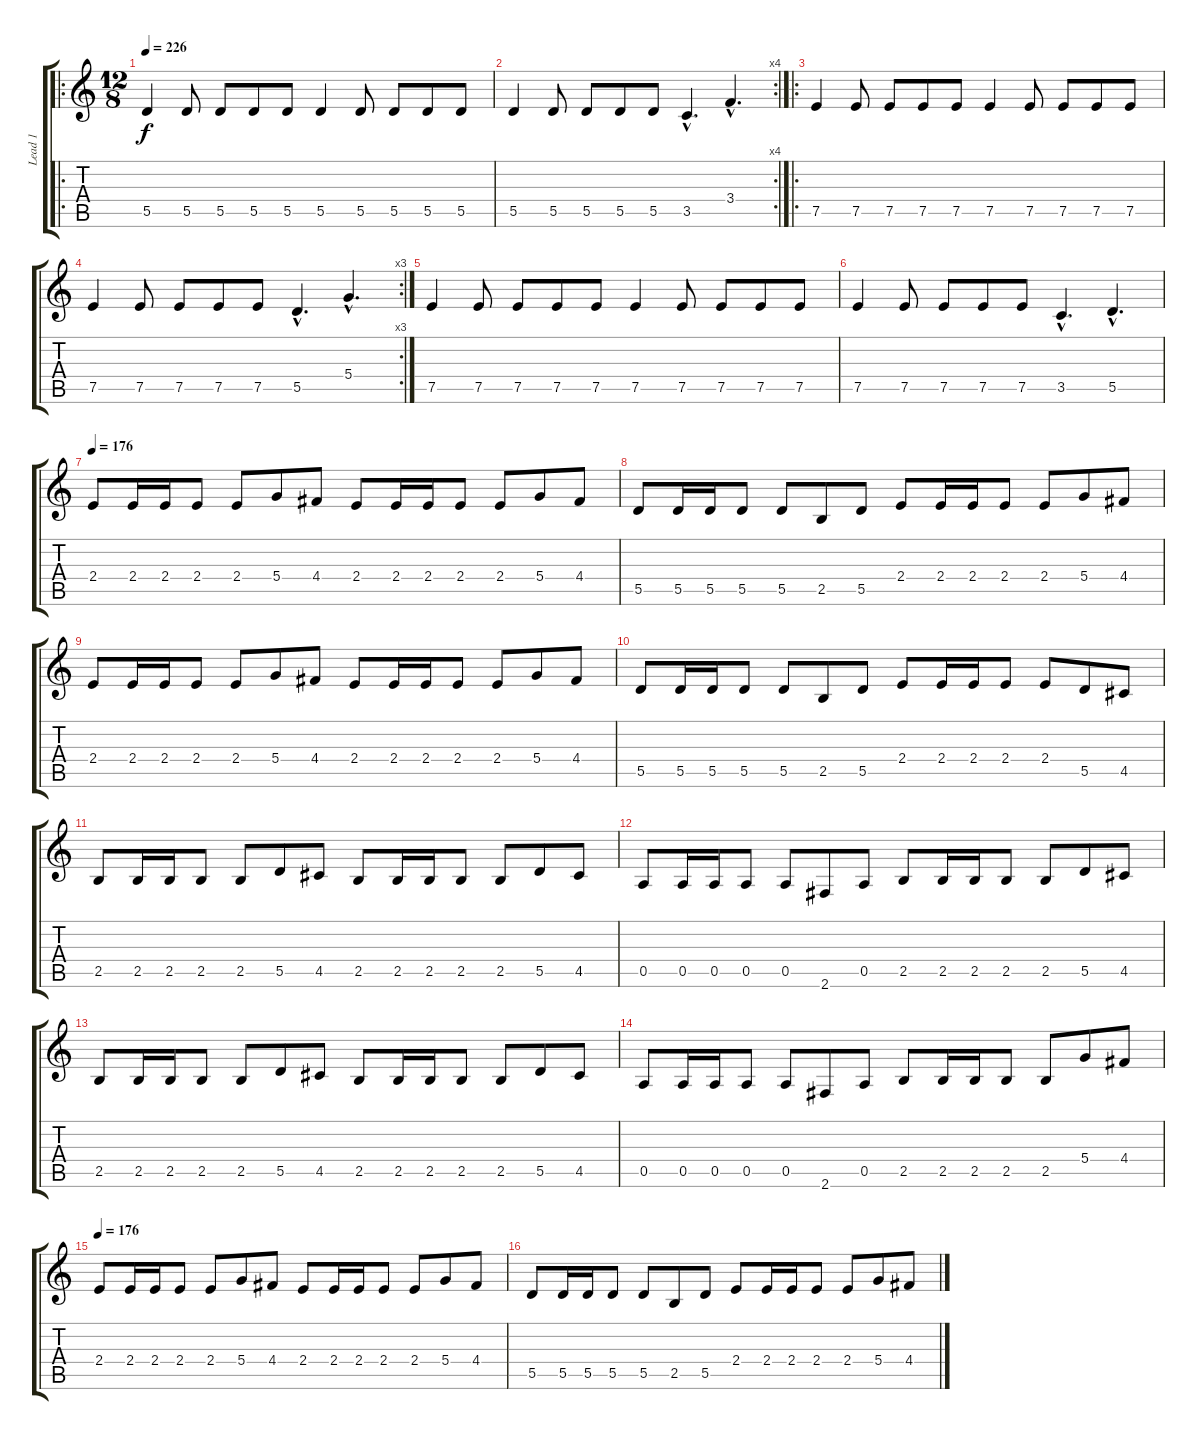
\track ("Lead 1" "Lead 1") {instrument distortionguitar}
\staff {score tabs}
\tuning (E4 B3 G3 D3 A2 E2) {hide}
\ro
\ts (12 8)
\tempo 226
\clef g2
\ks c
5.5.4{dy f instrument distortionguitar} 5.5.8 5.5.8 5.5.8 5.5.8 5.5.4 5.5.8 5.5.8 5.5.8 5.5.8 |
\rc 4
5.5.4 5.5.8 5.5.8 5.5.8 5.5.8 3.5{hac}.4{d} 3.4{hac}.4{d} |
\ro
7.5.4 7.5.8 7.5.8 7.5.8 7.5.8 7.5.4 7.5.8 7.5.8 7.5.8 7.5.8 |
\rc 3
7.5.4 7.5.8 7.5.8 7.5.8 7.5.8 5.5{hac}.4{d} 5.4{hac}.4{d} |
7.5.4 7.5.8 7.5.8 7.5.8 7.5.8 7.5.4 7.5.8 7.5.8 7.5.8 7.5.8 |
7.5.4 7.5.8 7.5.8 7.5.8 7.5.8 3.5{hac}.4{d} 5.5{hac}.4{d} |
\tempo 176
2.4.8 2.4.16 2.4.16 2.4.8 2.4.8 5.4.8 4.4.8 2.4.8 2.4.16 2.4.16 2.4.8 2.4.8 5.4.8 4.4.8 |
5.5.8 5.5.16 5.5.16 5.5.8 5.5.8 2.5.8 5.5.8 2.4.8 2.4.16 2.4.16 2.4.8 2.4.8 5.4.8 4.4.8 |
2.4.8 2.4.16 2.4.16 2.4.8 2.4.8 5.4.8 4.4.8 2.4.8 2.4.16 2.4.16 2.4.8 2.4.8 5.4.8 4.4.8 |
5.5.8 5.5.16 5.5.16 5.5.8 5.5.8 2.5.8 5.5.8 2.4.8 2.4.16 2.4.16 2.4.8 2.4.8 5.5.8 4.5.8 |
2.5.8 2.5.16 2.5.16 2.5.8 2.5.8 5.5.8 4.5.8 2.5.8 2.5.16 2.5.16 2.5.8 2.5.8 5.5.8 4.5.8 |
0.5.8 0.5.16 0.5.16 0.5.8 0.5.8 2.6.8 0.5.8 2.5.8 2.5.16 2.5.16 2.5.8 2.5.8 5.5.8 4.5.8 |
2.5.8 2.5.16 2.5.16 2.5.8 2.5.8 5.5.8 4.5.8 2.5.8 2.5.16 2.5.16 2.5.8 2.5.8 5.5.8 4.5.8 |
0.5.8 0.5.16 0.5.16 0.5.8 0.5.8 2.6.8 0.5.8 2.5.8 2.5.16 2.5.16 2.5.8 2.5.8 5.4.8 4.4.8 |
\tempo 176
2.4.8 2.4.16 2.4.16 2.4.8 2.4.8 5.4.8 4.4.8 2.4.8 2.4.16 2.4.16 2.4.8 2.4.8 5.4.8 4.4.8 |
5.5.8 5.5.16 5.5.16 5.5.8 5.5.8 2.5.8 5.5.8 2.4.8 2.4.16 2.4.16 2.4.8 2.4.8 5.4.8 4.4.8
